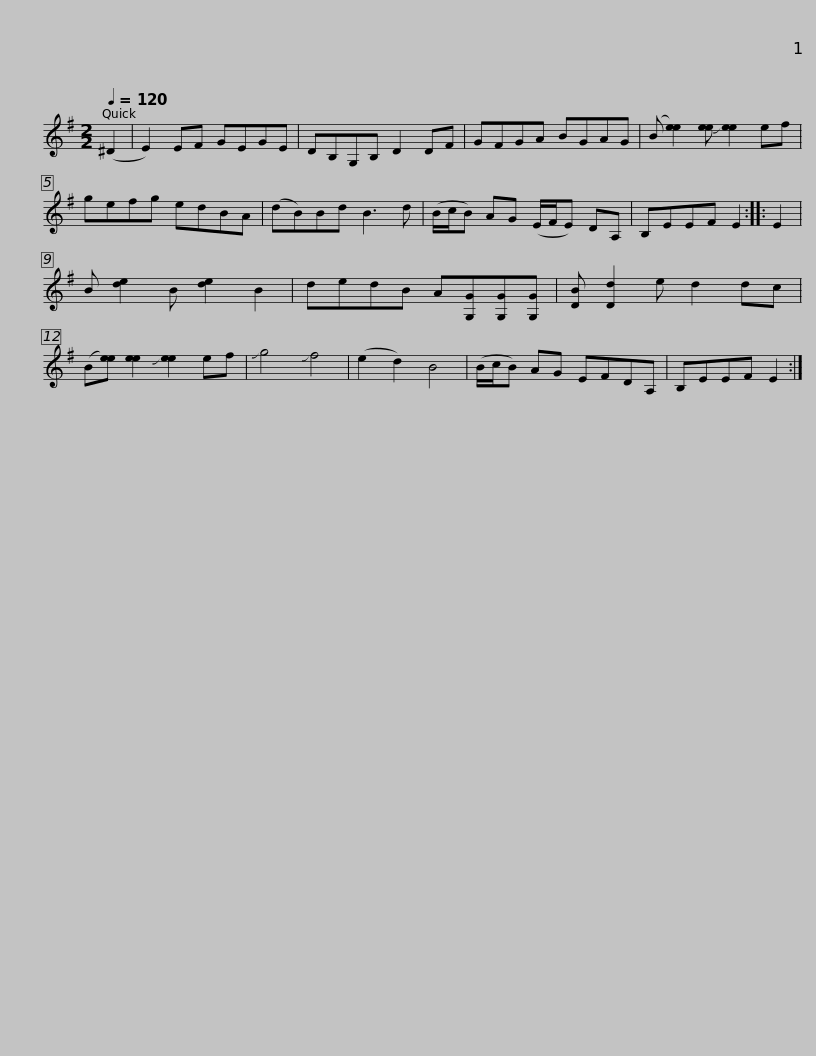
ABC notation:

X:1
L:1/8
Q:1/4=120
M:2/2
I:linebreak $
K:Emin
V:1 treble
V:1
 (^D2 | E2) EF GEGE | DB,G,B, D2 DF | GFGA BGAG | (B [ee]2) [ee] !slide![ee]2 ef | %5
 gefg edBA |$ (dB)Bd B3 d | (B/c/B) AG (E/F/E) DA, | B,EEF E2 :: E2 | %10
 B [de]2 B [de]2 B2 | dedB A[G,G][G,G][G,G] |$ [DB] [Dd]2 e d2 dc | (B[ee]) [ee]2 !slide![ee]2 ef | !slide!g4 !slide!f4 | %15
 (e2 d2) B4 | (B/c/B) AG EFDA, | B,EEF E2 :| %18
